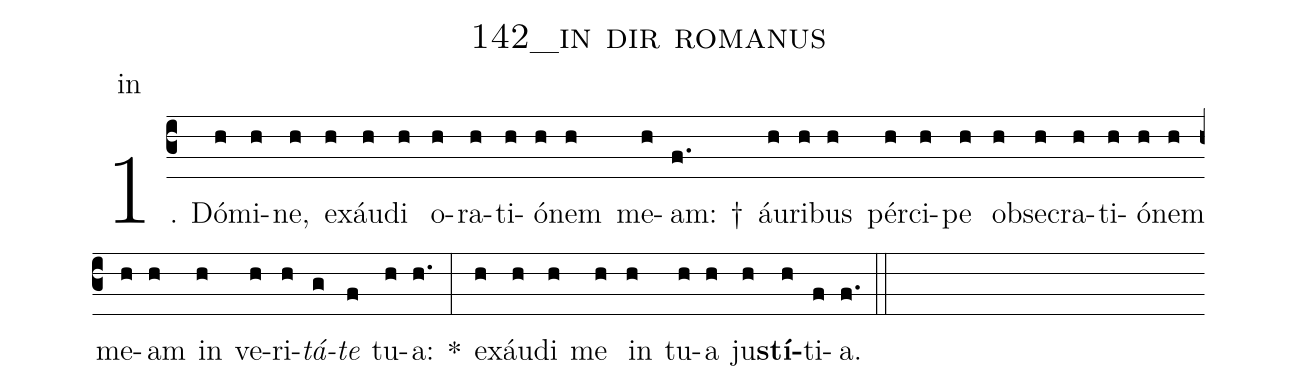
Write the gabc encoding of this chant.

name: 142_in dir romanus;
annotation: in;
%%
(c3)1. Dó(h)mi(h)ne,(h) ex(h)áu(h)di(h) o(h)ra(h)ti(h)ó(h)nem(h) me(h)am: †(f.) áu(h)ri(h)bus(h) pér(h)ci(h)pe(h) ob(h)se(h)cra(h)ti(h)ó(h)nem(h) me(h)am(h) in(h) ve(h)ri(h)<i>tá(g)te</i>(f) tu(h)a:(h.) *(:) ex(h)áu(h)di(h) me(h) in(h) tu(h)a(h) ju(h)<b>stí</b>(h)ti(f)a.(f.) (::)


%E(h) u(h) o(h) u(h) a(h) e.(f.) (::)
